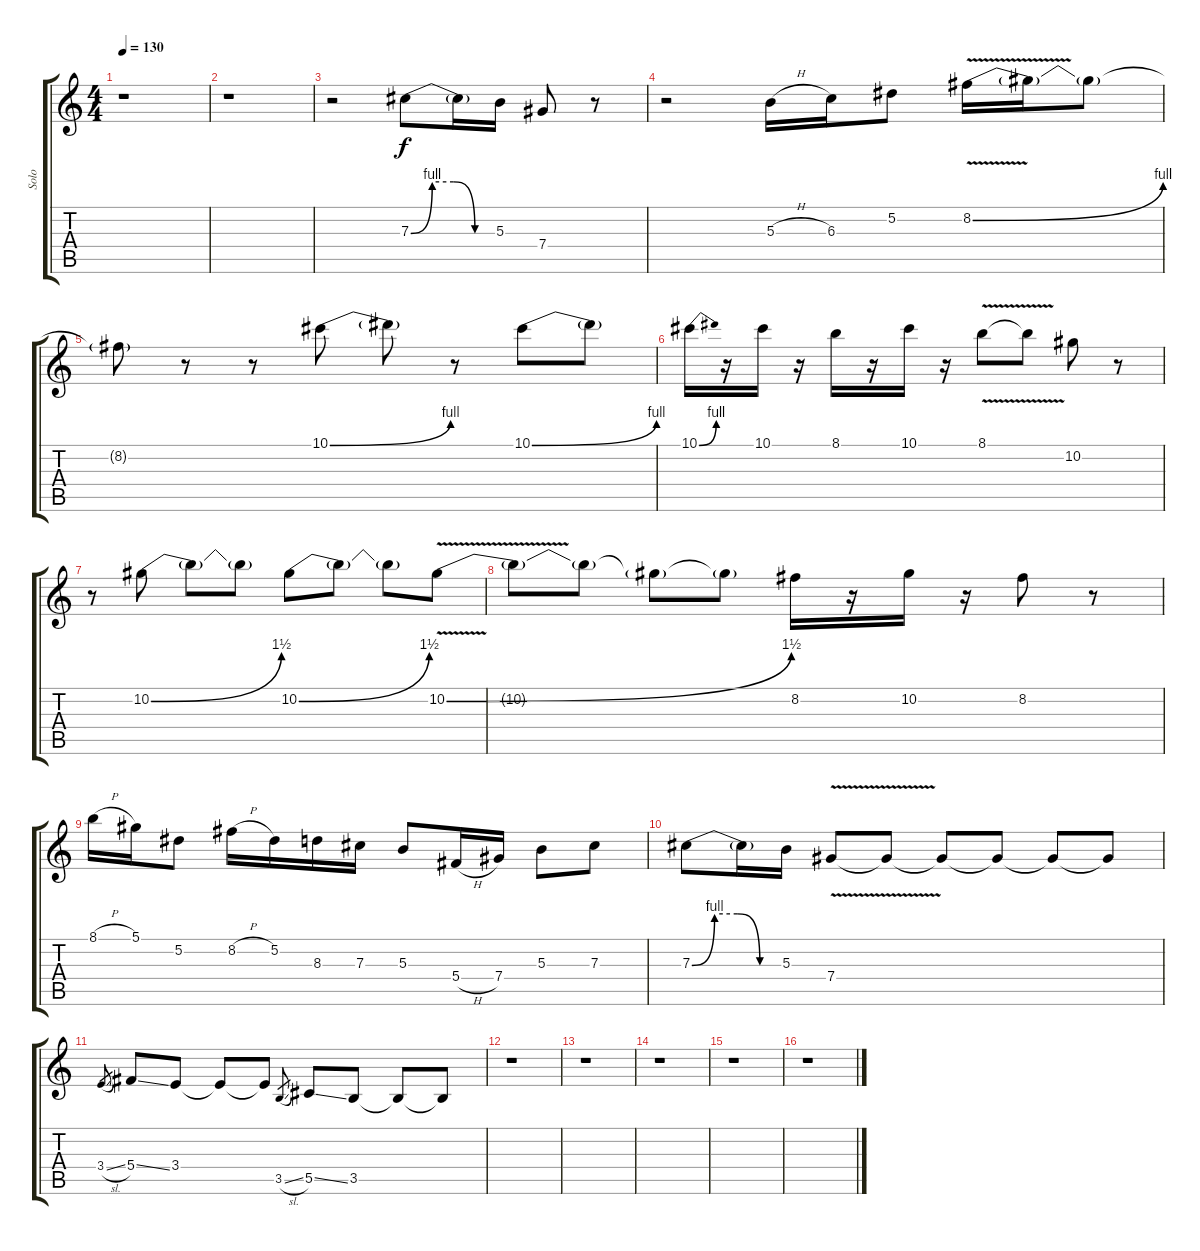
\track ("Solo" "Solo") {instrument distortionguitar}
\staff {score tabs}
\tuning (Eb4 Bb3 Gb3 Db3 Ab2 Eb2) {hide}
\ts (4 4)
\tempo 130
\clef g2
\ks c
r.1{dy f} |
r.1 |
r.2 7.3{be (custom 0 0 15 4 30 4 45 0 60 0)}.8 7.3{t}.16 5.3.16 7.4.8 r.8 |
r.2 5.3{h}.16 6.3.16 5.2.8 8.2{be (bend 0 0 60 4) v}.16 8.2{t}.16 8.2{t}.8 |
8.2{t}.8 r.8 r.8 10.1{be (bend 0 0 60 4)}.8 10.1{t}.8 r.8 10.1{be (bend 0 0 60 4)}.8 10.1{t}.8 |
10.1{be (bend 0 0 60 4)}.16 r.16 10.1.16 r.16 8.1.16 r.16 10.1.16 r.16 8.1{v}.8 8.1{t}.8 10.2.8 r.8 |
r.8 10.2{be (bend 0 0 60 6)}.8 10.2{t}.8 10.2{t}.8 10.2{be (bend 0 0 60 6)}.8 10.2{t}.8 10.2{t}.8 10.2{be (bend 0 0 60 6) v}.8 |
10.2{t}.8 10.2{t}.8 10.2{t}.8 10.2{t}.8 8.2.16 r.16 10.2.16 r.16 8.2.8 r.8 |
8.1{h}.16 5.1.16 5.2.8 8.2{h}.16 5.2.16 8.3.16 7.3.16 5.3.8 5.4{h}.16 7.4.16 5.3.8 7.3.8 |
7.3{be (custom 0 0 15 4 30 4 45 0 60 0)}.8 7.3{t}.16 5.3.16 7.4{v}.8 7.4{t}.8 7.4{t}.8 7.4{t}.8 7.4{t}.8 7.4{t}.8 |
3.4{sl}.8{gr} 5.4{ss}.8 3.4.8 3.4{t}.8 3.4{t}.8 3.5{sl}.8{gr} 5.5{ss}.8 3.5.8 3.5{t}.8 3.5{t}.8 |
r.1 |
r.1 |
r.1 |
r.1 |
r.1
